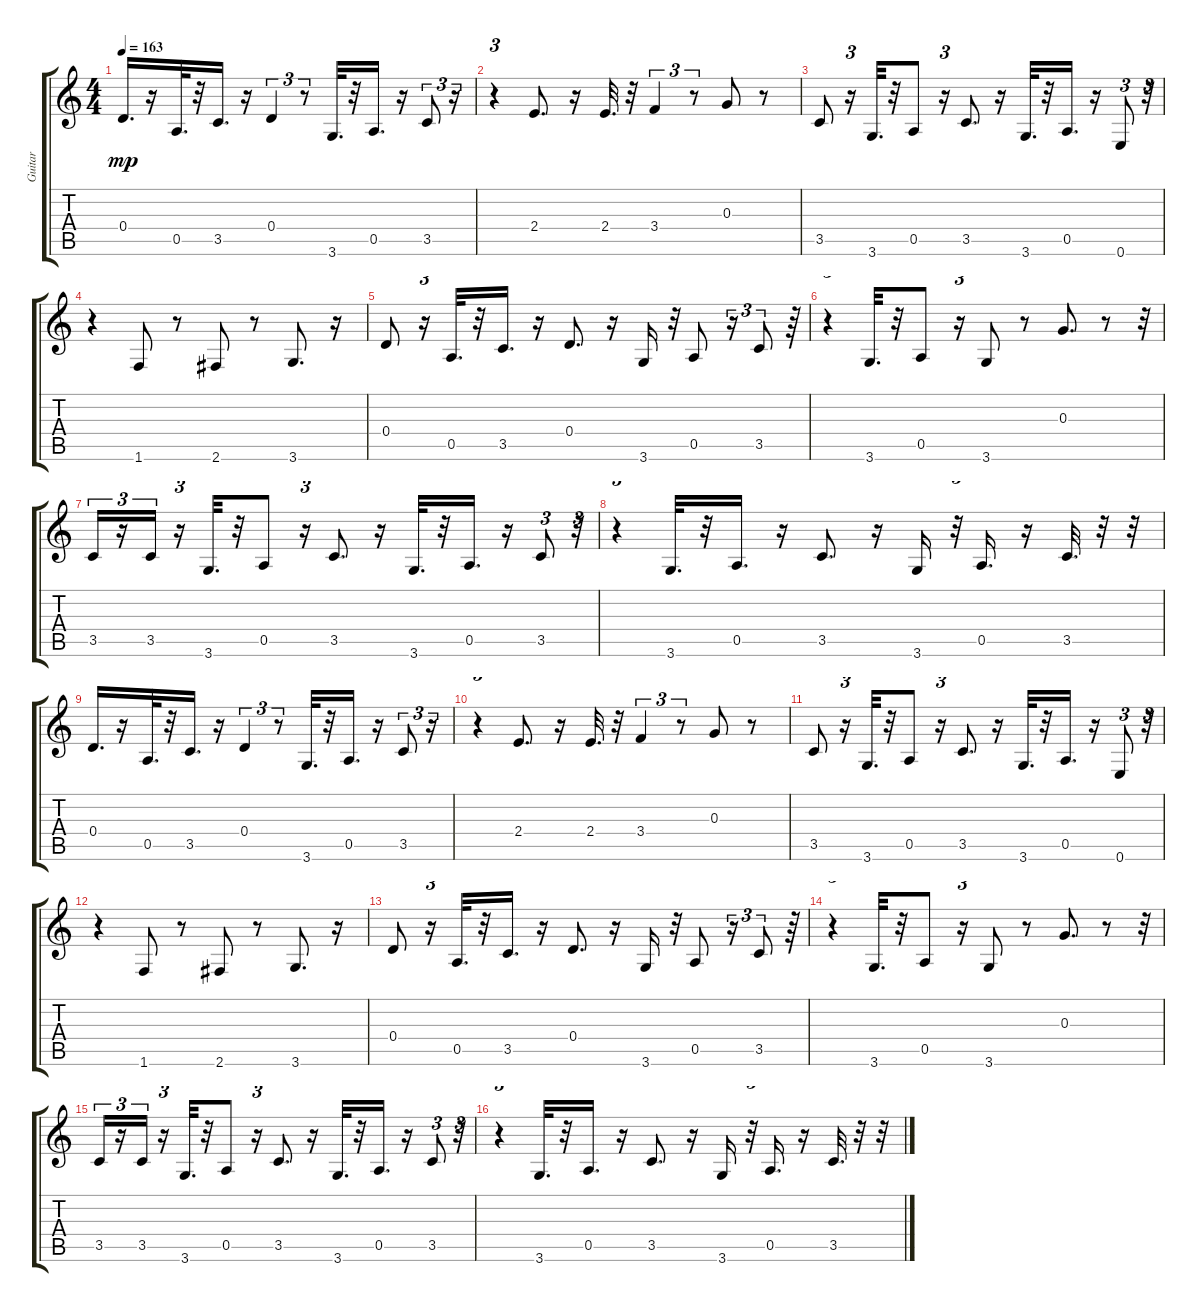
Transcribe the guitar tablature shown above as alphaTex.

\track ("Guitar" "Guitar") {instrument electricguitarmuted}
\staff {score tabs}
\tuning (E4 B3 G3 D3 A2 E2) {hide}
\ts (4 4)
\tempo 163
\clef g2
\ks c
0.4.16{d dy mp} r.16 0.5.32{d} r.32 3.5.16{d} r.16 0.4.4{tu (3 2)} r.8{tu (3 2)} 3.6.32{d} r.32 0.5.16{d} r.16 3.5.8{tu (3 2)} r.16{tu (3 2)} |
r.4{tu (3 2)} 2.4.8{d} r.16 2.4.32{d} r.32 3.4.4{tu (3 2)} r.8{tu (3 2)} 0.3.8 r.8 |
3.5.8 r.16{tu (3 2)} 3.6.32{d} r.32 0.5.8 r.16{tu (3 2)} 3.5.8{d} r.16 3.6.32{d} r.32 0.5.16{d} r.16 0.6.8{tu (3 2)} r.32{tu (3 2)} |
r.4 1.6.8 r.8 2.6.8 r.8 3.6.8{d} r.16 |
0.4.8 r.16{tu (3 2)} 0.5.32{d} r.32 3.5.16{d} r.16 0.4.8{d} r.16 3.6.16 r.32{tu (3 2)} 0.5.8 r.16{tu (3 2)} 3.5.8{tu (3 2)} r.64 |
r.4{tu (3 2)} 3.6.32{d} r.32 0.5.8 r.16{tu (3 2)} 3.6.8 r.8 0.3.8{d} r.8 r.32{tu (3 2)} |
3.5.16{tu (3 2)} r.16{tu (3 2)} 3.5.16{tu (3 2)} r.16{tu (3 2)} 3.6.32{d} r.32 0.5.8 r.16{tu (3 2)} 3.5.8{d} r.16 3.6.32{d} r.32 0.5.16{d} r.16 3.5.8{tu (3 2)} r.32{tu (3 2)} |
r.4{tu (3 2)} 3.6.32{d} r.32 0.5.16{d} r.16 3.5.8{d} r.16 3.6.16 r.32{tu (3 2)} 0.5.16{d} r.16 3.5.32{d} r.32 r.32 |
0.4.16{d} r.16 0.5.32{d} r.32 3.5.16{d} r.16 0.4.4{tu (3 2)} r.8{tu (3 2)} 3.6.32{d} r.32 0.5.16{d} r.16 3.5.8{tu (3 2)} r.16{tu (3 2)} |
r.4{tu (3 2)} 2.4.8{d} r.16 2.4.32{d} r.32 3.4.4{tu (3 2)} r.8{tu (3 2)} 0.3.8 r.8 |
3.5.8 r.16{tu (3 2)} 3.6.32{d} r.32 0.5.8 r.16{tu (3 2)} 3.5.8{d} r.16 3.6.32{d} r.32 0.5.16{d} r.16 0.6.8{tu (3 2)} r.32{tu (3 2)} |
r.4 1.6.8 r.8 2.6.8 r.8 3.6.8{d} r.16 |
0.4.8 r.16{tu (3 2)} 0.5.32{d} r.32 3.5.16{d} r.16 0.4.8{d} r.16 3.6.16 r.32{tu (3 2)} 0.5.8 r.16{tu (3 2)} 3.5.8{tu (3 2)} r.64 |
r.4{tu (3 2)} 3.6.32{d} r.32 0.5.8 r.16{tu (3 2)} 3.6.8 r.8 0.3.8{d} r.8 r.32{tu (3 2)} |
3.5.16{tu (3 2)} r.16{tu (3 2)} 3.5.16{tu (3 2)} r.16{tu (3 2)} 3.6.32{d} r.32 0.5.8 r.16{tu (3 2)} 3.5.8{d} r.16 3.6.32{d} r.32 0.5.16{d} r.16 3.5.8{tu (3 2)} r.32{tu (3 2)} |
r.4{tu (3 2)} 3.6.32{d} r.32 0.5.16{d} r.16 3.5.8{d} r.16 3.6.16 r.32{tu (3 2)} 0.5.16{d} r.16 3.5.32{d} r.32 r.32
